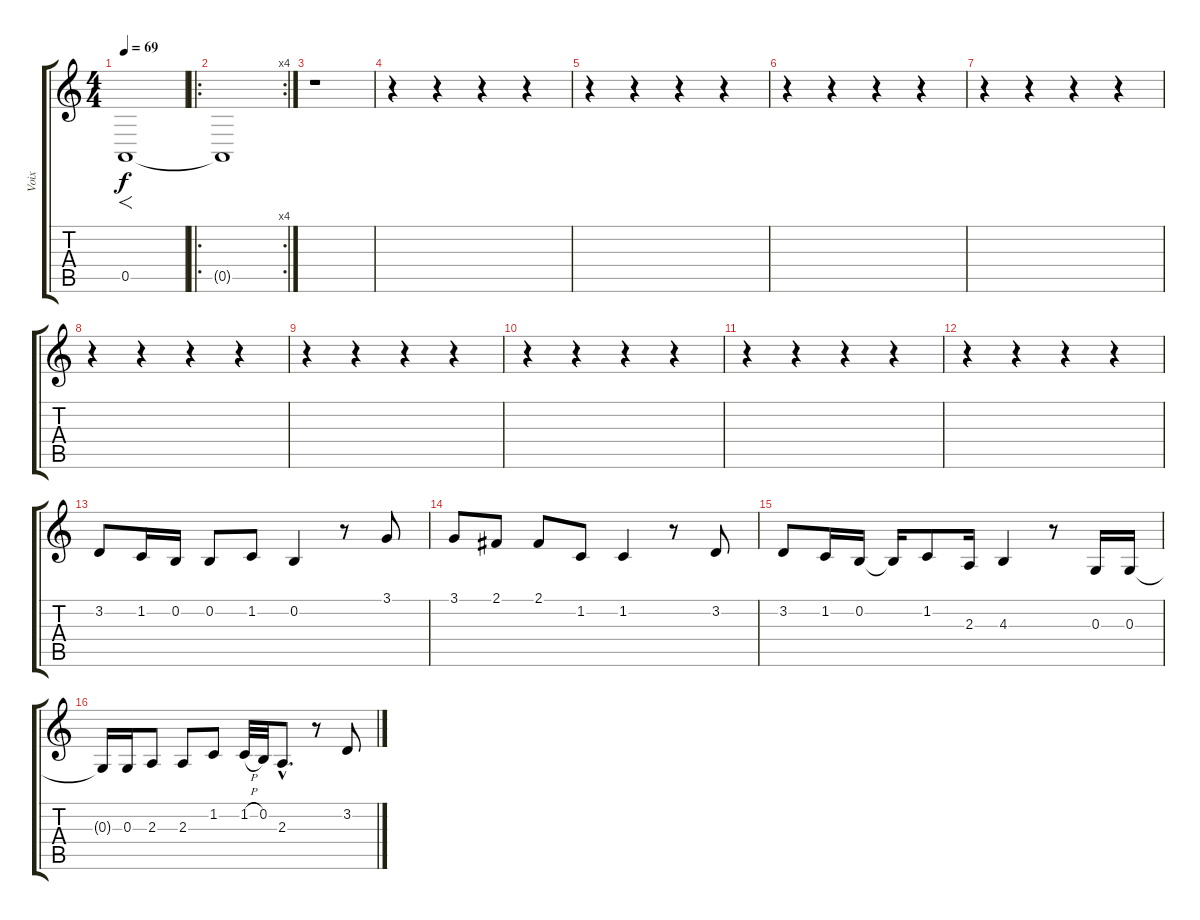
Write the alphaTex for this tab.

\track ("Voix" "Voix") {instrument cello}
\staff {score tabs}
\tuning (E4 B3 G3 D3 A2 E2) {hide}
\ts (4 4)
\tempo 69
\clef g2
\ks c
0.5.1{f dy f instrument cello} |
\ro
\rc 4
0.5{t}.1 |
r.1 |
r.4 r.4 r.4 r.4 |
r.4 r.4 r.4 r.4 |
r.4 r.4 r.4 r.4 |
r.4 r.4 r.4 r.4 |
r.4 r.4 r.4 r.4 |
r.4 r.4 r.4 r.4 |
r.4 r.4 r.4 r.4 |
r.4 r.4 r.4 r.4 |
r.4 r.4 r.4 r.4 |
3.2.8 1.2.16 0.2.16 0.2.8 1.2.8 0.2.4 r.8 3.1.8 |
3.1.8 2.1.8 2.1.8 1.2.8 1.2.4 r.8 3.2.8 |
3.2.8 1.2.16 0.2.16 0.2{t}.16 1.2.8 2.3.16 4.3.4 r.8 0.3.16 0.3.16 |
0.3{t}.16 0.3.16 2.3.8 2.3.8 1.2.8 1.2{h}.32 0.2.32 2.3{hac}.8{d} r.8 3.2.8
